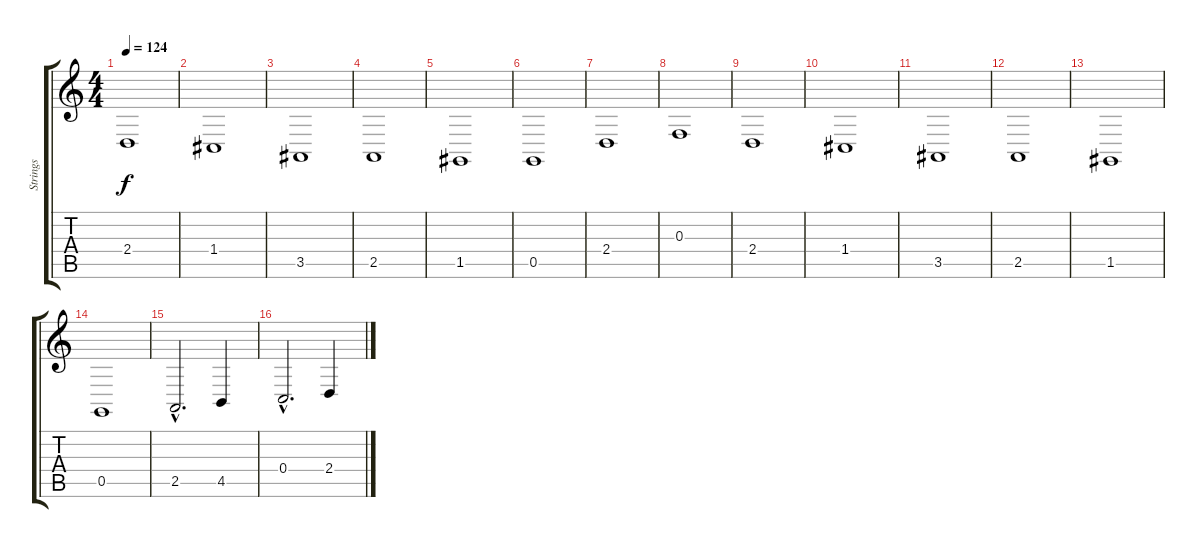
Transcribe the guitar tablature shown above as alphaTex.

\track ("Strings" "Strings") {instrument tremolostrings}
\staff {score tabs}
\tuning (D4 A3 F3 C3 G2 C2) {hide}
\ts (4 4)
\tempo 124
\clef g2
\ks c
2.4.1{dy f} |
1.4.1 |
3.5.1 |
2.5.1 |
1.5.1 |
0.5.1 |
2.4.1 |
0.3.1 |
2.4.1 |
1.4.1 |
3.5.1 |
2.5.1 |
1.5.1 |
0.5.1 |
2.5{hac}.2{d} 4.5.4 |
0.4{hac}.2{d} 2.4.4
